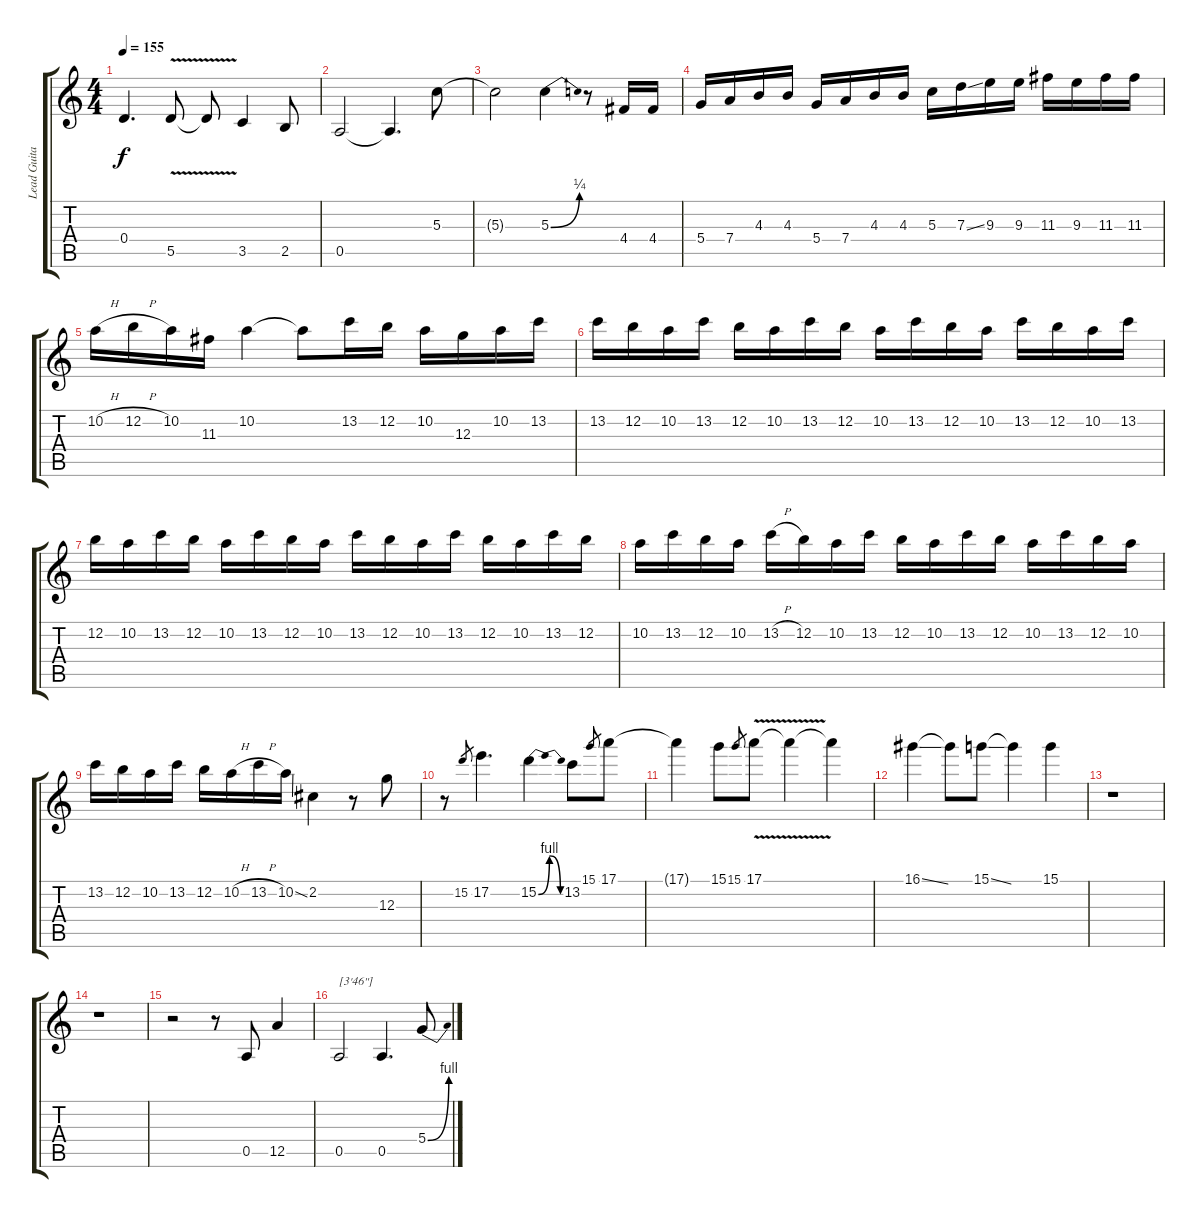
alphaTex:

\track ("Lead Guitar" "Lead Guita") {instrument distortionguitar}
\staff {score tabs}
\tuning (E4 B3 G3 D3 A2 E2) {hide}
\ts (4 4)
\tempo 155
\clef g2
\ks c
0.4{t}.4{d dy f} 5.5{v}.8 5.5{t}.8 3.5.4 2.5.8 |
0.5.2 0.5{t}.4{d} 5.3.8 |
5.3{t}.2 5.3{be (bend 0 0 60 1)}.4 r.8 4.4.16 4.4.16 |
5.4.16 7.4.16 4.3.16 4.3.16 5.4.16 7.4.16 4.3.16 4.3.16 5.3.16 7.3{ss}.16 9.3.16 9.3.16 11.3.16 9.3.16 11.3.16 11.3.16 |
10.2{h}.16 12.2{h}.16 10.2.16 11.3.16 10.2.4 10.2{t}.8 13.2.16 12.2.16 10.2.16 12.3.16 10.2.16 13.2.16 |
13.2.16 12.2.16 10.2.16 13.2.16 12.2.16 10.2.16 13.2.16 12.2.16 10.2.16 13.2.16 12.2.16 10.2.16 13.2.16 12.2.16 10.2.16 13.2.16 |
12.2.16 10.2.16 13.2.16 12.2.16 10.2.16 13.2.16 12.2.16 10.2.16 13.2.16 12.2.16 10.2.16 13.2.16 12.2.16 10.2.16 13.2.16 12.2.16 |
10.2.16 13.2.16 12.2.16 10.2.16 13.2{h}.16 12.2.16 10.2.16 13.2.16 12.2.16 10.2.16 13.2.16 12.2.16 10.2.16 13.2.16 12.2.16 10.2.16 |
13.2.16 12.2.16 10.2.16 13.2.16 12.2.16 10.2{h}.16 13.2{h}.16 10.2{ss}.16 2.2.4 r.8 12.3.8 |
r.8 15.2.8{gr} 17.2.4{d} 15.2{be (bendrelease 0 0 30 4 30 4 60 0)}.4 13.2.8 15.1.8{gr} 17.1.8 |
17.1{t}.4 15.1.8 15.1.8{gr} 17.1{v}.8 17.1{t}.4 17.1{t}.4 |
16.1{ss}.4 16.1{t}.8 15.1{ss}.8 15.1{t}.4 15.1.4 |
r.1 |
r.1 |
r.2 r.8 0.5.8 12.5.4 |
0.5.2{txt "[3'46\"]"} 0.5.4{d} 5.4{be (bend 0 0 60 4)}.8
